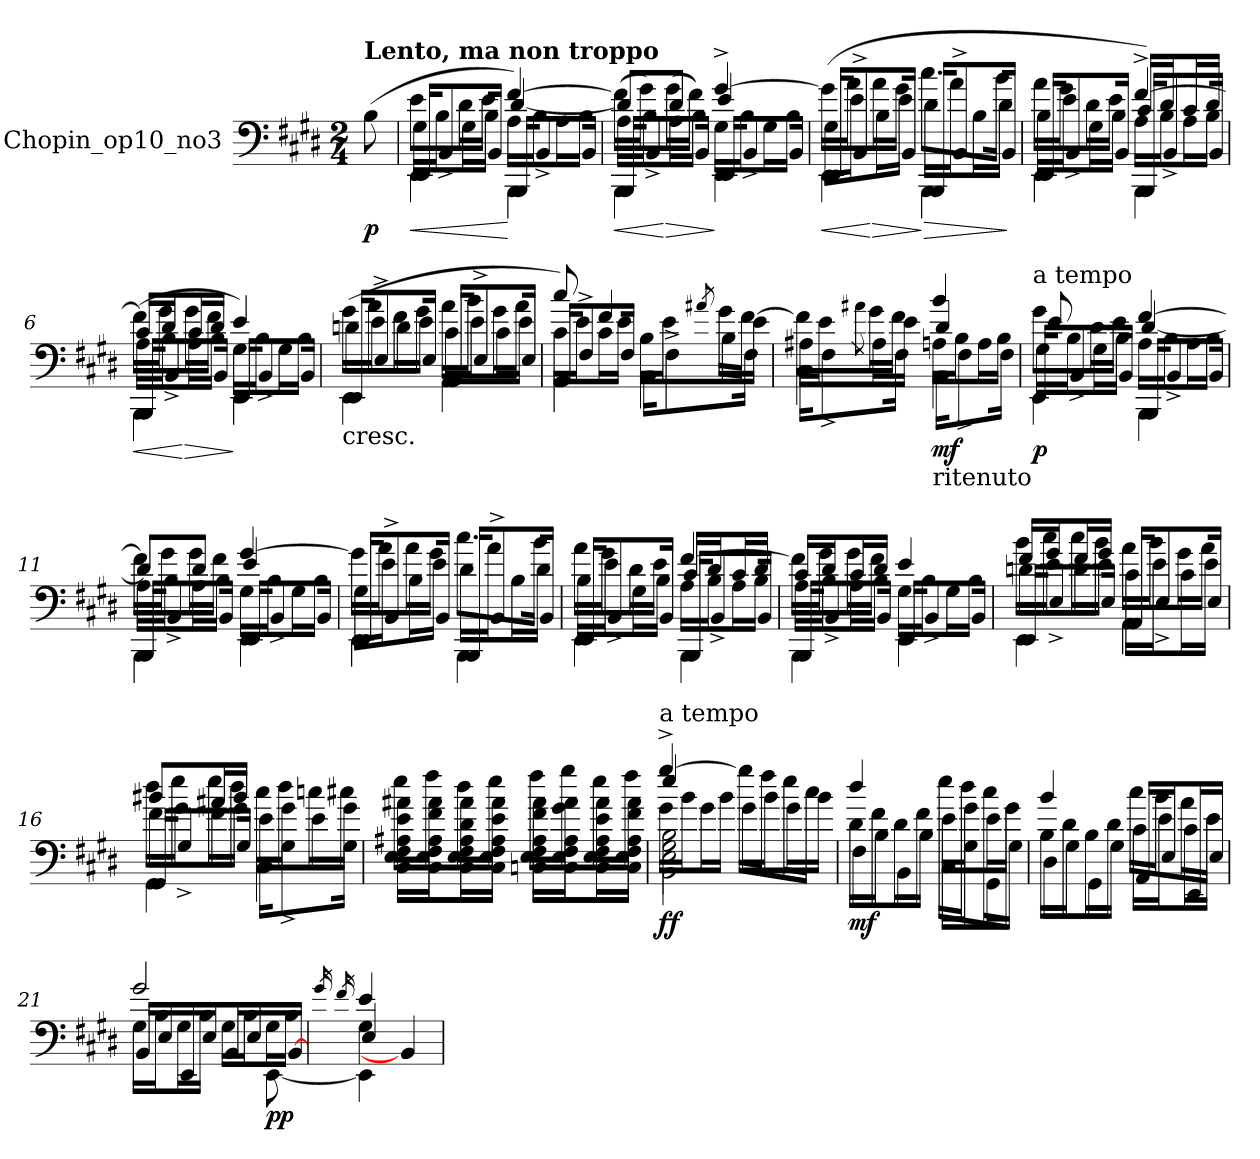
**kern	**dynam
*part1	*part1
*staff1	*staff1
*I"Chopin_op10_no3	*
*clefF4	*
*k[f#c#g#d#]	*
*E:	*
*M2/4	*
=1	=1
!LO:TX:a:B:t=Lento, ma non troppo	!
!	!LO:DY:b
(>8B	p
=2	=2
!	!LO:HP:b
*^	*
*	*^	*
*	*	*^	*
*	*	*	*^	*
8e\L	4ryy	16G#\LL	16EE/KL	4EE\	<
.	.	16B\J	8BB^/	.	.
16d#\L	.	16G#\L	.	.	.
16e\JJ	.	16B\JJ	16BB/Jk	.	.
[4f#)	[4d#/	16A\LL	16BBB/KL	4BBB\	[
.	.	16B\J	8BB^/	.	.
.	.	16A\L	.	.	.
.	.	16B\JJ	16BB/Jk	.	.
=3	=3	=3	=3	=3	=3
!	!	!	!	!	!LO:HP:b
(>16f#\LL]	8d#/L]	16A\LL	16BBB/KL	4BBB\	<
16g#\J)	.	16B\J	8BB^/	.	.
!	!	!	!	!	!LO:HP:n=1:b
(>16g#\L	8d#/J	16A\L	.	.	[ >
16f#\JJ)	.	16B\JJ	16BB/Jk	.	.
[4g#^	4e/	16G#\LL	16EE/KL	4EE\	]
.	.	16B\J	8BB^/	.	.
.	.	16G#\L	.	.	.
.	.	16B\JJ	16BB/Jk	.	.
*	*	*	*v	*v	*
=4	=4	=4	=4	=4
!	!	!	!	!LO:HP:b
(>16g#\LL]	16G#\LL	16EE/KL	4EE\	<
16a\J	16e\J	8BB^/	.	.
!	!	!	!	!LO:HP:n=1:b
16a\L	16B\L	.	.	[ >
16g#\JJ	16e\JJ	16BB/Jk	.	.
!	!	!	!	!LO:HP:n=1:b
8.cc#\L	16d#\LL	16BBB/KL	4BBB\	] >
.	16a\J	8BB^/	.	.
.	16B\L	.	.	.
16b\Jk	16d#\JJ	16BB/Jk	.	.
*v	*v	*v	*v	*
.	]
=5	=5
*^	*
*	*^	*
*	*	*^	*
*	*	*	*^	*
16a\LL	4ryy	16B\LL	16EE/KL	4EE\	.
16g#\J	.	16e\J	8BB^/	.	.
16d#\L	.	16G#\L	.	.	.
16e\JJ	.	16B\JJ	16BB/Jk	.	.
[4f#^)	16c#/LL	16A\LL	16BBB/KL	4BBB\	.
.	16d#/J	16B\J	8BB^/	.	.
.	16c#/L	16A\L	.	.	.
.	16d#/JJ	16B\JJ	16BB/Jk	.	.
=6	=6	=6	=6	=6	=6
!	!	!	!	!	!LO:HP:b
(>16f#\LL]	16c#/LL	16A\LL	16BBB/KL	4BBB\	<
16g#\J	16d#/J	16B\J	8BB^/	.	.
!	!	!	!	!	!LO:HP:n=1:b
16g#\L	16c#/L	16A\L	.	.	[ >
16f#\JJ	16d#/JJ	16B\JJ	16BB/Jk	.	.
4e)	4ryy	16G#\LL	16EE/KL	4EE\	]
.	.	16B\J	8BB^/	.	.
.	.	16G#\L	.	.	.
.	.	16B\JJ	16BB/Jk	.	.
*	*	*	*v	*v	*
=7	=7	=7	=7	=7
!LO:TX:b:t=cresc.	!	!	!	!
(>16g#\LL	16d\LL	16EE/KL	4EE\	.
16a\J	16e\J	8E^/	.	.
16f#\L	16d\L	.	.	.
16g#\JJ	16e\JJ	16E/Jk	.	.
16a\LL	16c#\LL	16AA/KL	4AA\	.
16b\J	16e\J	8E^/	.	.
16g#\L	16c#\L	.	.	.
16a\JJ	16e\JJ	16E/Jk	.	.
=8	=8	=8	=8	=8
8cc#)	16c#\LL	16AA/KL	4AA\	.
.	16e\J	8F#^/	.	.
4f#	16c#\L	.	.	.
.	16e\JJ	16F#/Jk	.	.
.	16B\LL	16BB\KL	4BB\	.
.	16e\J	8F#^\	.	.
8qa#	.	.	.	.
16g#\LL	16B\L	.	.	.
[16f#\JJ	16e\JJ	16F#\Jk	.	.
=9	=9	=9	=9	=9
*	*	*	*^	*
8f#\L]	4ryy	16A#\LL	16C#\KL	4C#\	.
.	.	16e\J	8F#^\	.	.
8qa#\	.	.	.	.	.
16g#\L	.	16A#\L	.	.	.
16f#\JJ	.	16e\JJ	16F#\Jk	.	.
!LO:TX:b:t=ritenuto	!	!	!	!	!
!	!	!	!	!	!LO:DY:b
4b	4d#/	16A\LL	16BB\KL	4BB\	mf
.	.	16B\J	8F#^\	.	.
.	.	16A\L	.	.	.
.	.	16B\JJ	16F#\Jk	.	.
=10	=10	=10	=10	=10	=10
!LO:TX:a:t=a tempo	!	!	!	!	!
!	!	!	!	!	!LO:DY:b
8g#\L	8e/	16G#\LL	16EE/KL	4EE\	p
.	.	16B\J	8BB^/	.	.
16d#\L	8ryy	16G#\L	.	.	.
16e\JJ	.	16B\JJ	16BB/Jk	.	.
[4f#	[4d#/	16A\LL	16BBB/KL	4BBB\	.
.	.	16B\J	8BB^/	.	.
.	.	16A\L	.	.	.
.	.	16B\JJ	16BB/Jk	.	.
=11	=11	=11	=11	=11	=11
16f#\LL]	8d#/L]	16A\LL	16BBB/KL	4BBB\	.
16g#\J	.	16B\J	8BB^/	.	.
16g#\L	8d#/J	16A\L	.	.	.
16f#\JJ	.	16B\JJ	16BB/Jk	.	.
[4g#	4e/	16G#\LL	16EE/KL	4EE\	.
.	.	16B\J	8BB^/	.	.
.	.	16G#\L	.	.	.
.	.	16B\JJ	16BB/Jk	.	.
*	*	*	*v	*v	*
=12	=12	=12	=12	=12
16g#\LL]	16G#\LL	16EE/KL	4EE\	.
16a\J	16e\J	8BB^/	.	.
16a\L	16B\L	.	.	.
16g#\JJ	16e\JJ	16BB/Jk	.	.
8.cc#\L	16d#\LL	16BBB/KL	4BBB\	.
.	16a\J	8BB^/	.	.
.	16B\L	.	.	.
16b\Jk	16d#\JJ	16BB/Jk	.	.
=13	=13	=13	=13	=13
*	*	*	*^	*
16a\LL	4ryy	16B\LL	16EE/KL	4EE\	.
16g#\J	.	16e\J	8BB^/	.	.
16d#\L	.	16G#\L	.	.	.
16e\JJ	.	16B\JJ	16BB/Jk	.	.
[4f#	16c#/LL	16A\LL	16BBB/KL	4BBB\	.
.	16d#/J	16B\J	8BB^/	.	.
.	16c#/L	16A\L	.	.	.
.	16d#/JJ	16B\JJ	16BB/Jk	.	.
=14	=14	=14	=14	=14	=14
16f#\LL]	16c#/LL	16A\LL	16BBB/KL	4BBB\	.
16g#\J	16d#/J	16B\J	8BB^/	.	.
16g#\L	16c#/L	16A\L	.	.	.
16f#\JJ	16d#/JJ	16B\JJ	16BB/Jk	.	.
4e	4ryy	16G#\LL	16EE/KL	4EE\	.
.	.	16B\J	8BB^/	.	.
.	.	16G#\L	.	.	.
.	.	16B\JJ	16BB/Jk	.	.
=15	=15	=15	=15	=15	=15
16b\LL	16f#/LL	16d\LL	16EE/KL	4EE\	.
16cc#\J	16g#/J	16e\J	8E^/	.	.
16cc#\L	16f#/L	16d\L	.	.	.
16b\JJ	16g#/JJ	16e\JJ	16E/Jk	.	.
16a\LL	4ryy	16c#\LL	16AA/KL	4AA\	.
16b\J	.	16e\J	8E^/	.	.
16g#\L	.	16c#\L	.	.	.
16a\JJ	.	16e\JJ	16E/Jk	.	.
=16	=16	=16	=16	=16	=16
16dd#\LL	8b#/L	16f#\LL	16GG#/KL	4GG#\	.
16ee\J	.	16g#\J	8G#^/	.	.
16ee\L	16a#/L	16f#\L	.	.	.
16dd#\JJ	16b#/JJ	16g#\JJ	16G#/Jk	.	.
16cc#\LL	4ryy	16e\LL	16C#\KL	4C#\	.
16dd#\J	.	16g#\J	8G#^\	.	.
16cc\L	.	16e\L	.	.	.
16cc#\JJ	.	16g#\JJ	16G#\Jk	.	.
*	*	*	*v	*v	*
=17	=17	=17	=17	=17
16ee\LL	16e\ 16a#\LL	16A#\ 16F#\ 16E\LL	16C#\LL	.
16ff#\J	16a#\ 16f#\J	16A#\ 16F#\ 16E\J	16C#\J	.
16dd#\L	16a#\ 16d#\L	16A#\ 16F#\ 16E\L	16C#\L	.
16ee\JJ	16a#\ 16e\JJ	16A#\ 16F#\ 16E\JJ	16C#\JJ	.
16ff#\LL	16f#\ 16a#\LL	16A#\ 16F#\ 16E\LL	16C\LL	.
16gg#\J	16a#\ 16g#\J	16A#\ 16F#\ 16E\J	16C\J	.
16ee\L	16a#\ 16e\L	16A#\ 16F#\ 16E\L	16C\L	.
16ff#\JJ	16a#\ 16f#\JJ	16A#\ 16F#\ 16E\JJ	16C\JJ	.
=18	=18	=18	=18	=18
*	*	*	*^	*
!LO:TX:a:t=a tempo	!	!	!	!	!
!	!	!	!	!	!LO:DY:b
[4gg#^	4ee/	16g#\LL	2B 2G# 2E	2BB\	ff
.	.	16b\J	.	.	.
.	.	16g#\L	.	.	.
.	.	16b\JJ	.	.	.
16gg#\LL]	4ryy	16g#\LL	.	.	.
16ff#\J	.	16b\J	.	.	.
16ee\L	.	16g#\L	.	.	.
16cc#\JJ	.	16b\JJ	.	.	.
*	*	*v	*v	*v	*
=19	=19	=19	=19
!	!	!	!LO:DY:b
4dd#	16d#\LL	16F#\LL	mf
.	16f#\J	16B\J	.
.	16d#\L	16BB\L	.
.	16f#\JJ	16B\JJ	.
16ee\LL	16e\LL	16C#\LL	.
16dd#\J	16g#\J	16G#\J	.
16cc#\L	16e\L	16GG#\L	.
16g#\JJ	16g#\JJ	16G#\JJ	.
=20	=20	=20	=20
4b	16B\LL	16D#\LL	.
.	16d#\J	16G#\J	.
.	16B\L	16GG#\L	.
.	16d#\JJ	16G#\JJ	.
16cc#\LL	16c#\LL	16AA/LL	.
16b\J	16e\J	16E/J	.
16a\L	16c#\L	16EE/L	.
16e\JJ	16e\JJ	16E/JJ	.
=21	=21	=21	=21
*	*	*^	*
2g#	16G#\LL	16BB/LL	4.ryy	.
.	16B\J	16E/J	.	.
.	16G#\L	16EE/L	.	.
.	16B\JJ	16E/JJ	.	.
.	16G#\LL	16BB/LL	.	.
.	16B\J	16E/J	.	.
!	!	!	!	!LO:DY:b
.	16G#\L	16ryy	[8EE	pp
.	16B\JJ	[16BB/JJ	.	.
=22	=22	=22	=22	=22
16qg#	.	.	.	.
16qf#	.	.	.	.
4e	4G#\	4E	4EE]	.
4ryy	4ryy	4BB]	4ryy	.
*v	*v	*v	*v	*
=	=
*-	*-
